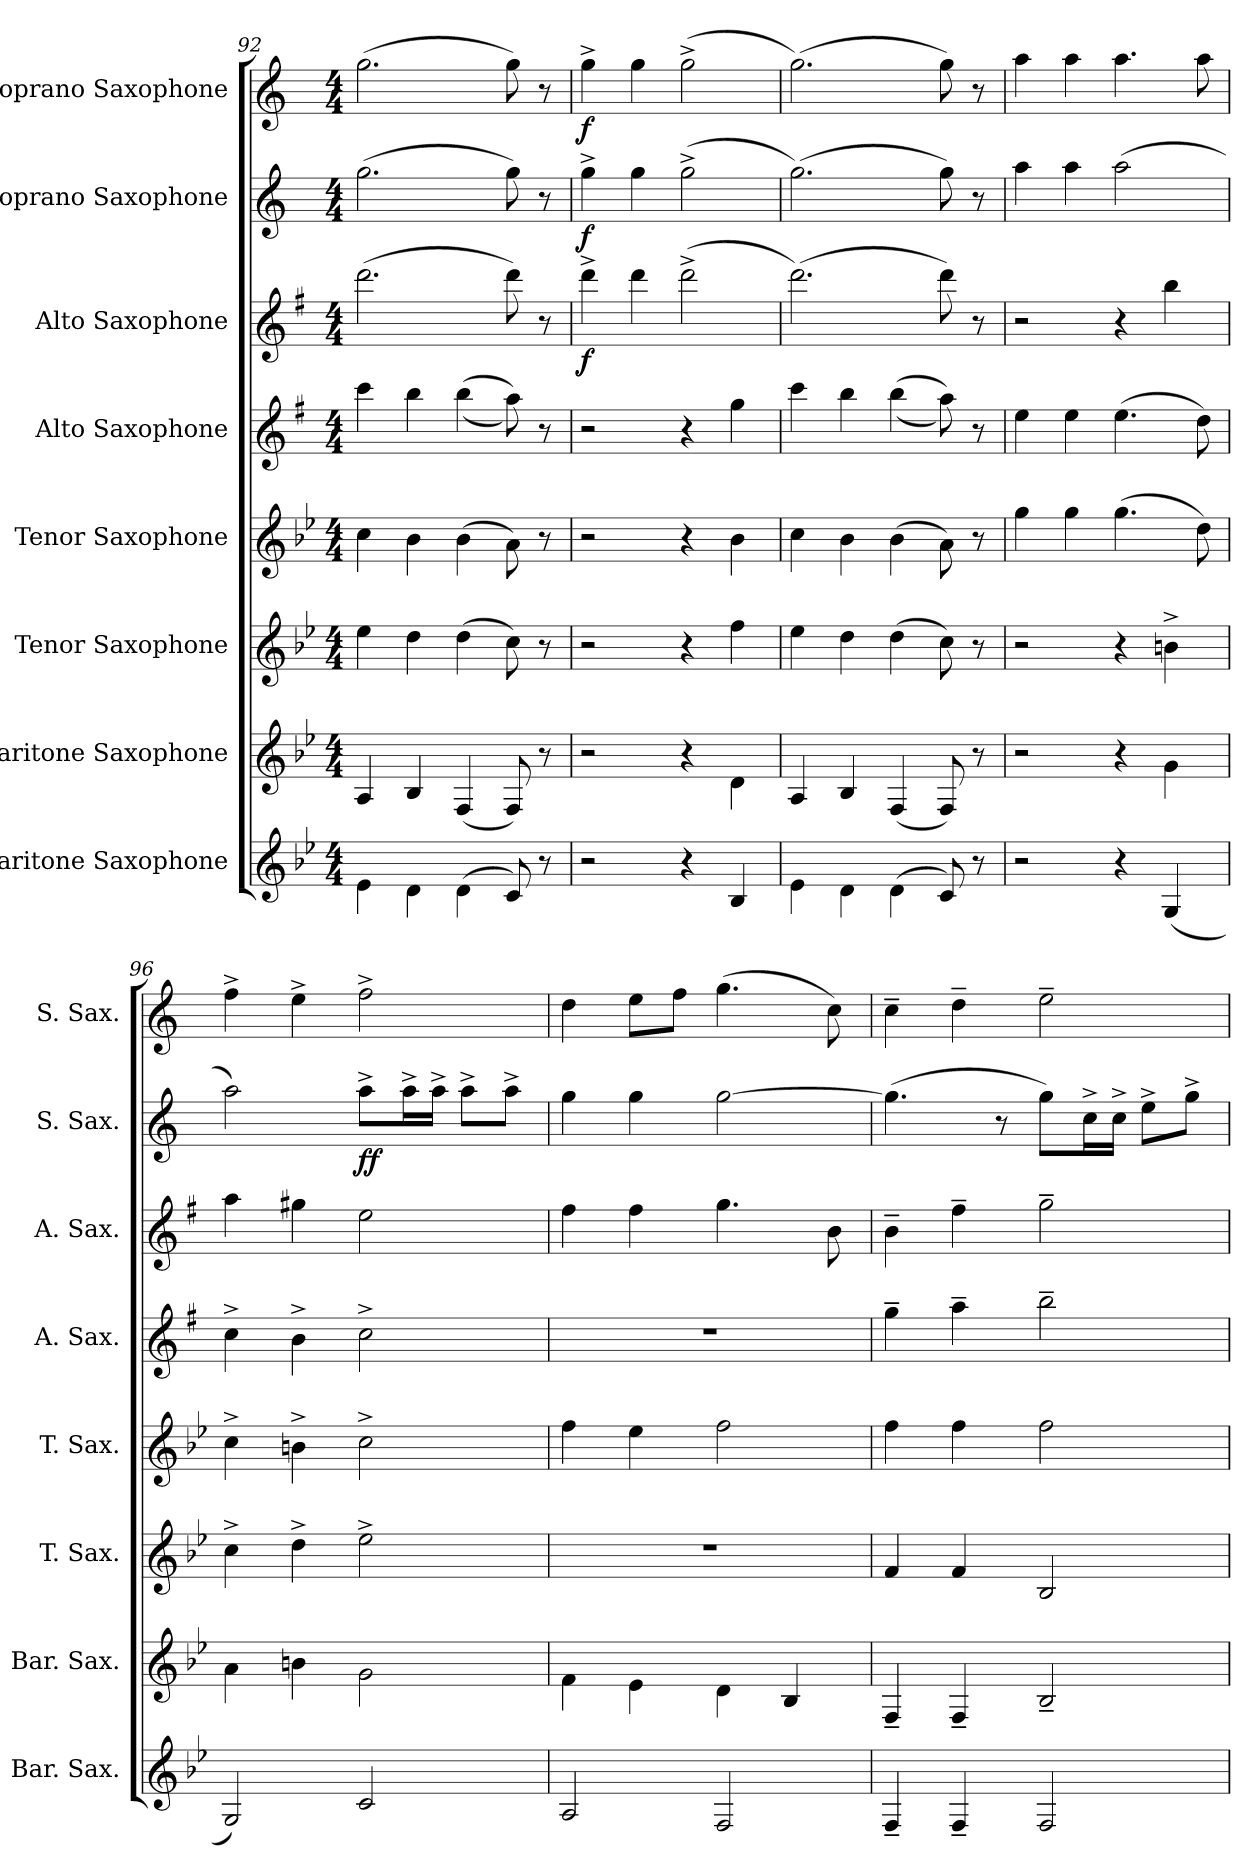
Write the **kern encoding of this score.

**kern	**kern	**kern	**kern	**kern	**kern	**dynam	**kern	**dynam	**kern	**dynam
*part8	*part7	*part6	*part5	*part4	*part3	*part3	*part2	*part2	*part1	*part1
*staff8	*staff7	*staff6	*staff5	*staff4	*staff3	*staff3	*staff2	*staff2	*staff1	*staff1
*I"Baritone Saxophone	*I"Baritone Saxophone	*I"Tenor Saxophone	*I"Tenor Saxophone	*I"Alto Saxophone	*I"Alto Saxophone	*	*I"Soprano Saxophone	*	*I"Soprano Saxophone	*
*I'Bar. Sax.	*I'Bar. Sax.	*I'T. Sax.	*I'T. Sax.	*I'A. Sax.	*I'A. Sax.	*	*I'S. Sax.	*	*I'S. Sax.	*
*clefG2	*clefG2	*clefG2	*clefG2	*clefG2	*clefG2	*	*clefG2	*	*clefG2	*
*ITrd12c21	*ITrd12c21	*ITrd8c14	*ITrd8c14	*ITrd5c9	*ITrd5c9	*	*ITrd1c2	*	*ITrd1c2	*
*k[b-e-]	*k[b-e-]	*k[b-e-]	*k[b-e-]	*k[b-e-]	*k[b-e-]	*	*k[b-e-]	*	*k[b-e-]	*
*M4/4	*M4/4	*M4/4	*M4/4	*M4/4	*M4/4	*	*M4/4	*	*M4/4	*
=92	=92	=92	=92	=92	=92	=92	=92	=92	=92	=92
4E-\	4AA/	4e-\	4c\	4ee-\	(2.ff\	.	(2.ff\	.	(2.ff\	.
4D\	4BB-/	4d\	4B-\	4dd\	.	.	.	.	.	.
(4D\	(4FF/	(4d\	(4B-\	((4dd\	.	.	.	.	.	.
8C/)	8FF/)	8c\)	8A\)	8cc\))	8ff\)	.	8ff\)	.	8ff\)	.
8r	8r	8r	8r	8r	8r	.	8r	.	8r	.
=93	=93	=93	=93	=93	=93	=93	=93	=93	=93	=93
!	!	!	!	!	!	!LO:DY:b	!	!LO:DY:b	!	!LO:DY:b
2r	2r	2r	2r	2r	4ff^\	f	4ff^\	f	4ff^\	f
.	.	.	.	.	4ff\	.	4ff\	.	4ff\	.
4r	4r	4r	4r	4r	(2ff^\	.	(2ff^\	.	(2ff^\	.
4BB-/	4D\	4f\	4B-\	4b-\	.	.	.	.	.	.
!!LO:PB:g=z
=94	=94	=94	=94	=94	=94	=94	=94	=94	=94	=94
4E-\	4AA/	4e-\	4c\	4ee-\	(2.ff\)	.	(2.ff\)	.	(2.ff\)	.
4D\	4BB-/	4d\	4B-\	4dd\	.	.	.	.	.	.
(4D\	(4FF/	(4d\	(4B-\	((4dd\	.	.	.	.	.	.
8C/)	8FF/)	8c\)	8A\)	8cc\))	8ff\)	.	8ff\)	.	8ff\)	.
8r	8r	8r	8r	8r	8r	.	8r	.	8r	.
=95	=95	=95	=95	=95	=95	=95	=95	=95	=95	=95
2r	2r	2r	4g\	4g\	2r	.	4gg\	.	4gg\	.
.	.	.	4g\	4g\	.	.	4gg\	.	4gg\	.
4r	4r	4r	(4.g\	(4.g\	4r	.	(2gg\	.	4.gg\	.
(4GG/	4G\	4Bn^\	.	.	4dd\	.	.	.	.	.
.	.	.	8d\)	8f\)	.	.	.	.	8gg\	.
=96	=96	=96	=96	=96	=96	=96	=96	=96	=96	=96
2GG/)	4A\	4c^\	4c^\	4e-^\	4cc\	.	2gg\)	.	4ee-^\	.
.	4Bn\	4d^\	4Bn^\	4d^\	4bn\	.	.	.	4dd^\	.
!	!	!	!	!	!	!	!	!LO:DY:b	!	!
2C/	2G\	2e-^\	2c^\	2e-^\	2g\	.	8gg^\L	ff	2ee-^\	.
.	.	.	.	.	.	.	16gg^\L	.	.	.
.	.	.	.	.	.	.	16gg^\JJ	.	.	.
.	.	.	.	.	.	.	8gg^\L	.	.	.
.	.	.	.	.	.	.	8gg^\J	.	.	.
=97	=97	=97	=97	=97	=97	=97	=97	=97	=97	=97
2AA/	4F\	1r	4f\	1r	4a\	.	4ff\	.	4cc\	.
.	4E-\	.	4e-\	.	4a\	.	4ff\	.	8dd\L	.
.	.	.	.	.	.	.	.	.	8ee-\J	.
2FF/	4D\	.	2f\	.	4.b-\	.	[2ff\	.	(4.ff\	.
.	4BB-/	.	.	.	.	.	.	.	.	.
.	.	.	.	.	8d\	.	.	.	8b-\)	.
=98	=98	=98	=98	=98	=98	=98	=98	=98	=98	=98
4FF~/	4FF~/	4F/	4f\	4b-~\	4d~\	.	(4.ff\]	.	4b-~\	.
4FF~/	4FF~/	4F/	4f\	4cc~\	4a~\	.	.	.	4cc~\	.
.	.	.	.	.	.	.	8r	.	.	.
2FF/	2BB-~/	2BB-/	2f\	2dd~\	2b-~\	.	8ff\L)	.	2dd~\	.
.	.	.	.	.	.	.	16b-^\L	.	.	.
.	.	.	.	.	.	.	16b-^\JJ	.	.	.
.	.	.	.	.	.	.	8dd^\L	.	.	.
.	.	.	.	.	.	.	8ff^\J	.	.	.
=	=	=	=	=	=	=	=	=	=	=
*-	*-	*-	*-	*-	*-	*-	*-	*-	*-	*-
